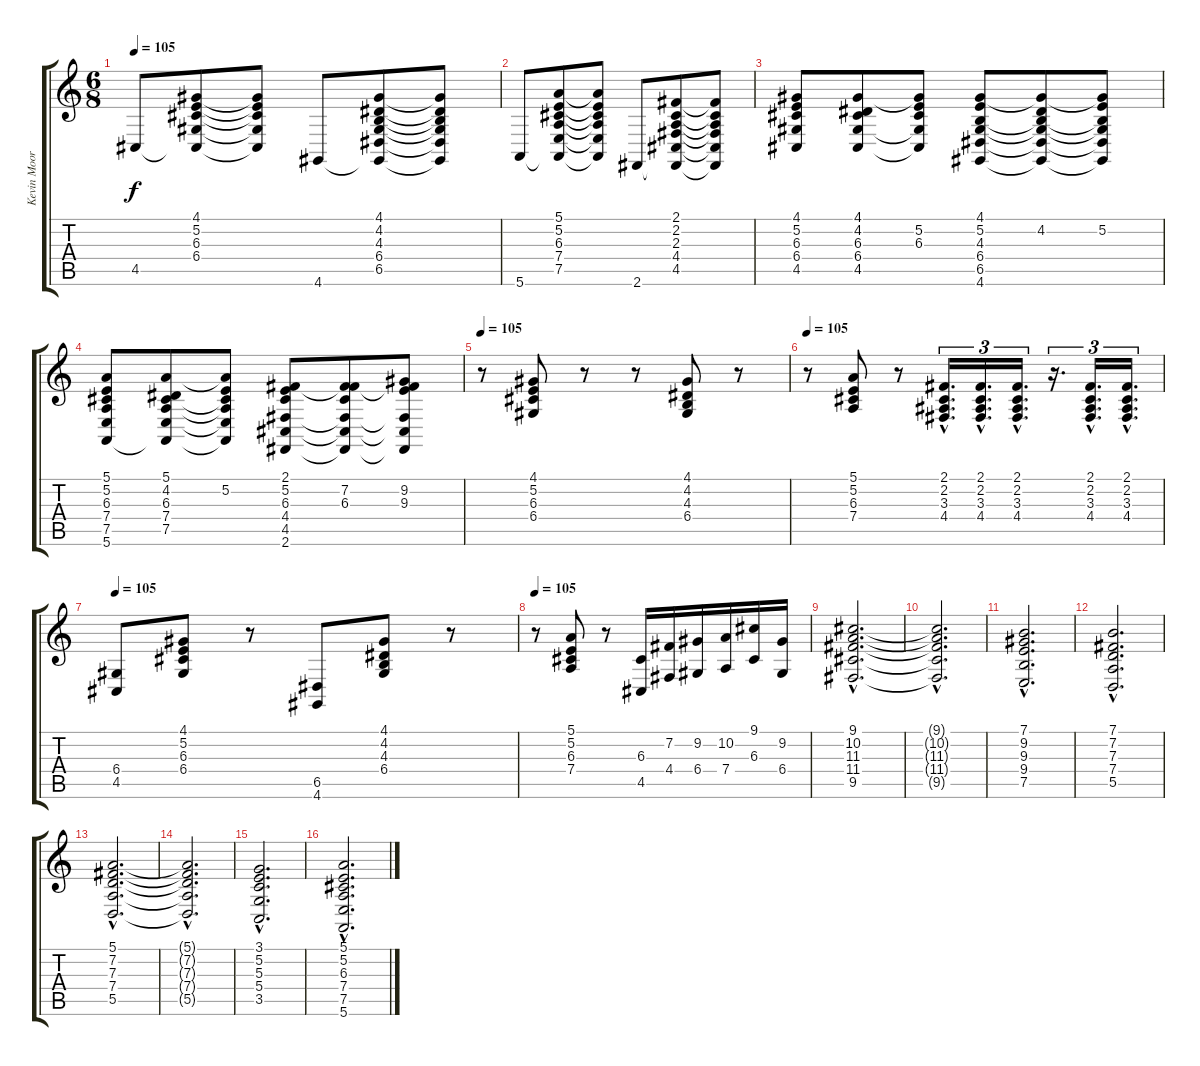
\track ("Kevin Moore" "Kevin Moor") {instrument stringensemble1}
\staff {score tabs}
\tuning (E4 B3 G3 D3 A2 E2) {hide}
\ts (6 8)
\tempo 105
\clef g2
\ks c
4.5.8{dy f} (4.1 5.2 6.3 6.4 4.5{t}).8 (4.1{t} 5.2{t} 6.3{t} 6.4{t} 4.5{t}).8 4.6.8 (4.1 4.2 4.3 6.4 6.5 4.6{t}).8 (4.1{t} 4.2{t} 4.3{t} 6.4{t} 6.5{t} 4.6{t}).8 |
5.6.8 (5.1 5.2 6.3 7.4 7.5 5.6{t}).8 (5.1{t} 5.2{t} 6.3{t} 7.4{t} 7.5{t} 5.6{t}).8 2.6.8 (2.1 2.2 2.3 4.4 4.5 2.6{t}).8 (2.1{t} 2.2{t} 2.3{t} 4.4{t} 4.5{t} 2.6{t}).8 |
(4.1 5.2 6.3 6.4 4.5).8 (4.1 4.2 6.3 6.4 4.5).8 (4.1{t} 5.2 6.3 6.4{t} 4.5{t}).8 (4.1 5.2 4.3 6.4 6.5 4.6).8 (4.1{t} 4.2 4.3{t} 6.4{t} 6.5{t} 4.6{t}).8 (4.1{t} 5.2 4.3{t} 6.4{t} 6.5{t} 4.6{t}).8 |
(5.1 5.2 6.3 7.4 7.5 5.6).8 (5.1 4.2 6.3 7.4 7.5 5.6{t}).8 (5.1{t} 5.2 6.3{t} 7.4{t} 7.5{t} 5.6{t}).8 (2.1 5.2 6.3 4.4 4.5 2.6).8 (2.1{t} 7.2 6.3 4.4{t} 4.5{t} 2.6{t}).8 (2.1{t} 9.2 9.3 4.4{t} 4.5{t} 2.6{t}).8 |
\tempo 105
r.8 (4.1 5.2 6.3 6.4).8 r.8 r.8 (4.1 4.2 4.3 6.4).8 r.8 |
\tempo 105
r.8 (5.1 5.2 6.3 7.4).8 r.8 (2.1{hac} 2.2{hac} 3.3{hac} 4.4{hac}).16{d tu (3 2)} (2.1{hac} 2.2{hac} 3.3{hac} 4.4{hac}).16{d tu (3 2)} (2.1{hac} 2.2{hac} 3.3{hac} 4.4{hac}).16{d tu (3 2)} r.16{d tu (3 2)} (2.1{hac} 2.2{hac} 3.3{hac} 4.4{hac}).16{d tu (3 2)} (2.1{hac} 2.2{hac} 3.3{hac} 4.4{hac}).16{d tu (3 2)} |
\tempo 105
(6.4 4.5).8 (4.1 5.2 6.3 6.4).8 r.8 (6.5 4.6).8 (4.1 4.2 4.3 6.4).8 r.8 |
\tempo 105
r.8 (5.1 5.2 6.3 7.4).8 r.8 (6.3 4.5).16 (7.2 4.4).16 (9.2 6.4).16 (10.2 7.4).16 (9.1 6.3).16 (9.2 6.4).16 |
(9.1{hac} 10.2{hac} 11.3{hac} 11.4{hac} 9.5{hac}).2{d} |
(9.1{hac t} 10.2{hac t} 11.3{hac t} 11.4{hac t} 9.5{hac t}).2{d} |
(7.1{hac} 9.2{hac} 9.3{hac} 9.4{hac} 7.5{hac}).2{d} |
(7.1{hac} 7.2{hac} 7.3{hac} 7.4{hac} 5.5{hac}).2{d} |
(5.1{hac} 7.2{hac} 7.3{hac} 7.4{hac} 5.5{hac}).2{d} |
(5.1{hac t} 7.2{hac t} 7.3{hac t} 7.4{hac t} 5.5{hac t}).2{d} |
(3.1{hac} 5.2{hac} 5.3{hac} 5.4{hac} 3.5{hac}).2{d} |
(5.1{hac} 5.2{hac} 6.3{hac} 7.4{hac} 7.5{hac} 5.6{hac}).2{d}
